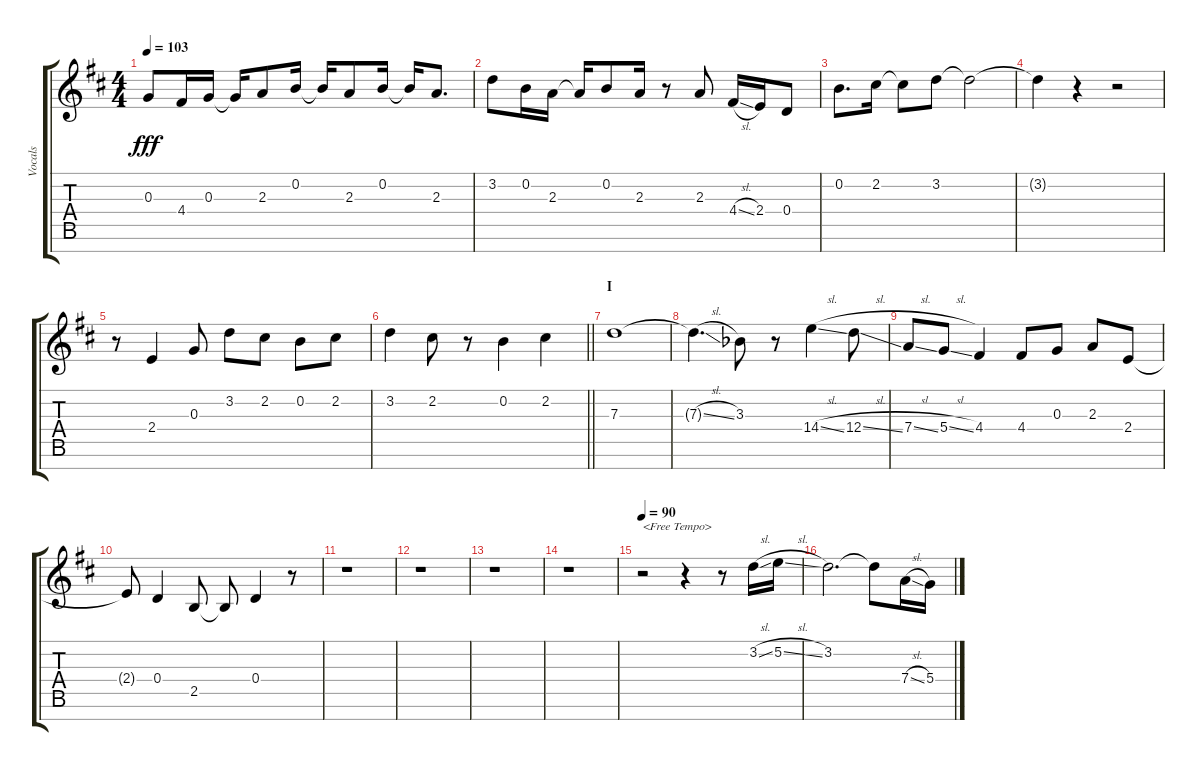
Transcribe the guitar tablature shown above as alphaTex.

\track ("Vocals" "Vocals") {instrument voiceoohs}
\staff {score tabs}
\tuning (E5 B4 G4 D4 A3 E3 B2) {hide}
\ts (4 4)
\tempo 103
\clef g2
\ks d
0.3.8{dy fff} 4.4.16 0.3.16 0.3{t}.16 2.3.8 0.2.16 0.2{t}.16 2.3.8 0.2.16 0.2{t}.16 2.3.8{d} |
3.2.8 0.2.16 2.3.16 2.3{t}.16 0.2.8 2.3.16 r.8 2.3.8 4.4{sl}.16 2.4.16 0.4.8 |
0.2.8{d} 2.2.16 2.2{t}.8 3.2.8 3.2{t}.2 |
3.2{t}.4 r.4 r.2 |
r.8 2.4.4 0.3.8 3.2.8 2.2.8 0.2.8 2.2.8 |
\barLineRight lightlight
3.2.4 2.2.8 r.8 0.2.4 2.2.4 |
\section ("" "I")
7.3.1 |
7.3{sl t}.4{d} 3.3{acc b}.8 r.8 14.4{sl}.4 12.4{sl}.8 |
7.4{sl}.8 5.4{sl}.8 4.4.4 4.4.8 0.3.8 2.3.8 2.4.8 |
2.4{t}.8 0.4.4 2.5.8 2.5{t}.8 0.4.4 r.8 |
r.1 |
r.1 |
r.1 |
r.1 |
\tempo 90
r.2{txt "<Free Tempo>"} r.4 r.8 3.2{sl}.16 5.2{sl}.16 |
3.2.2{d} 3.2{t}.8 7.4{sl}.16 5.4{sl}.16
